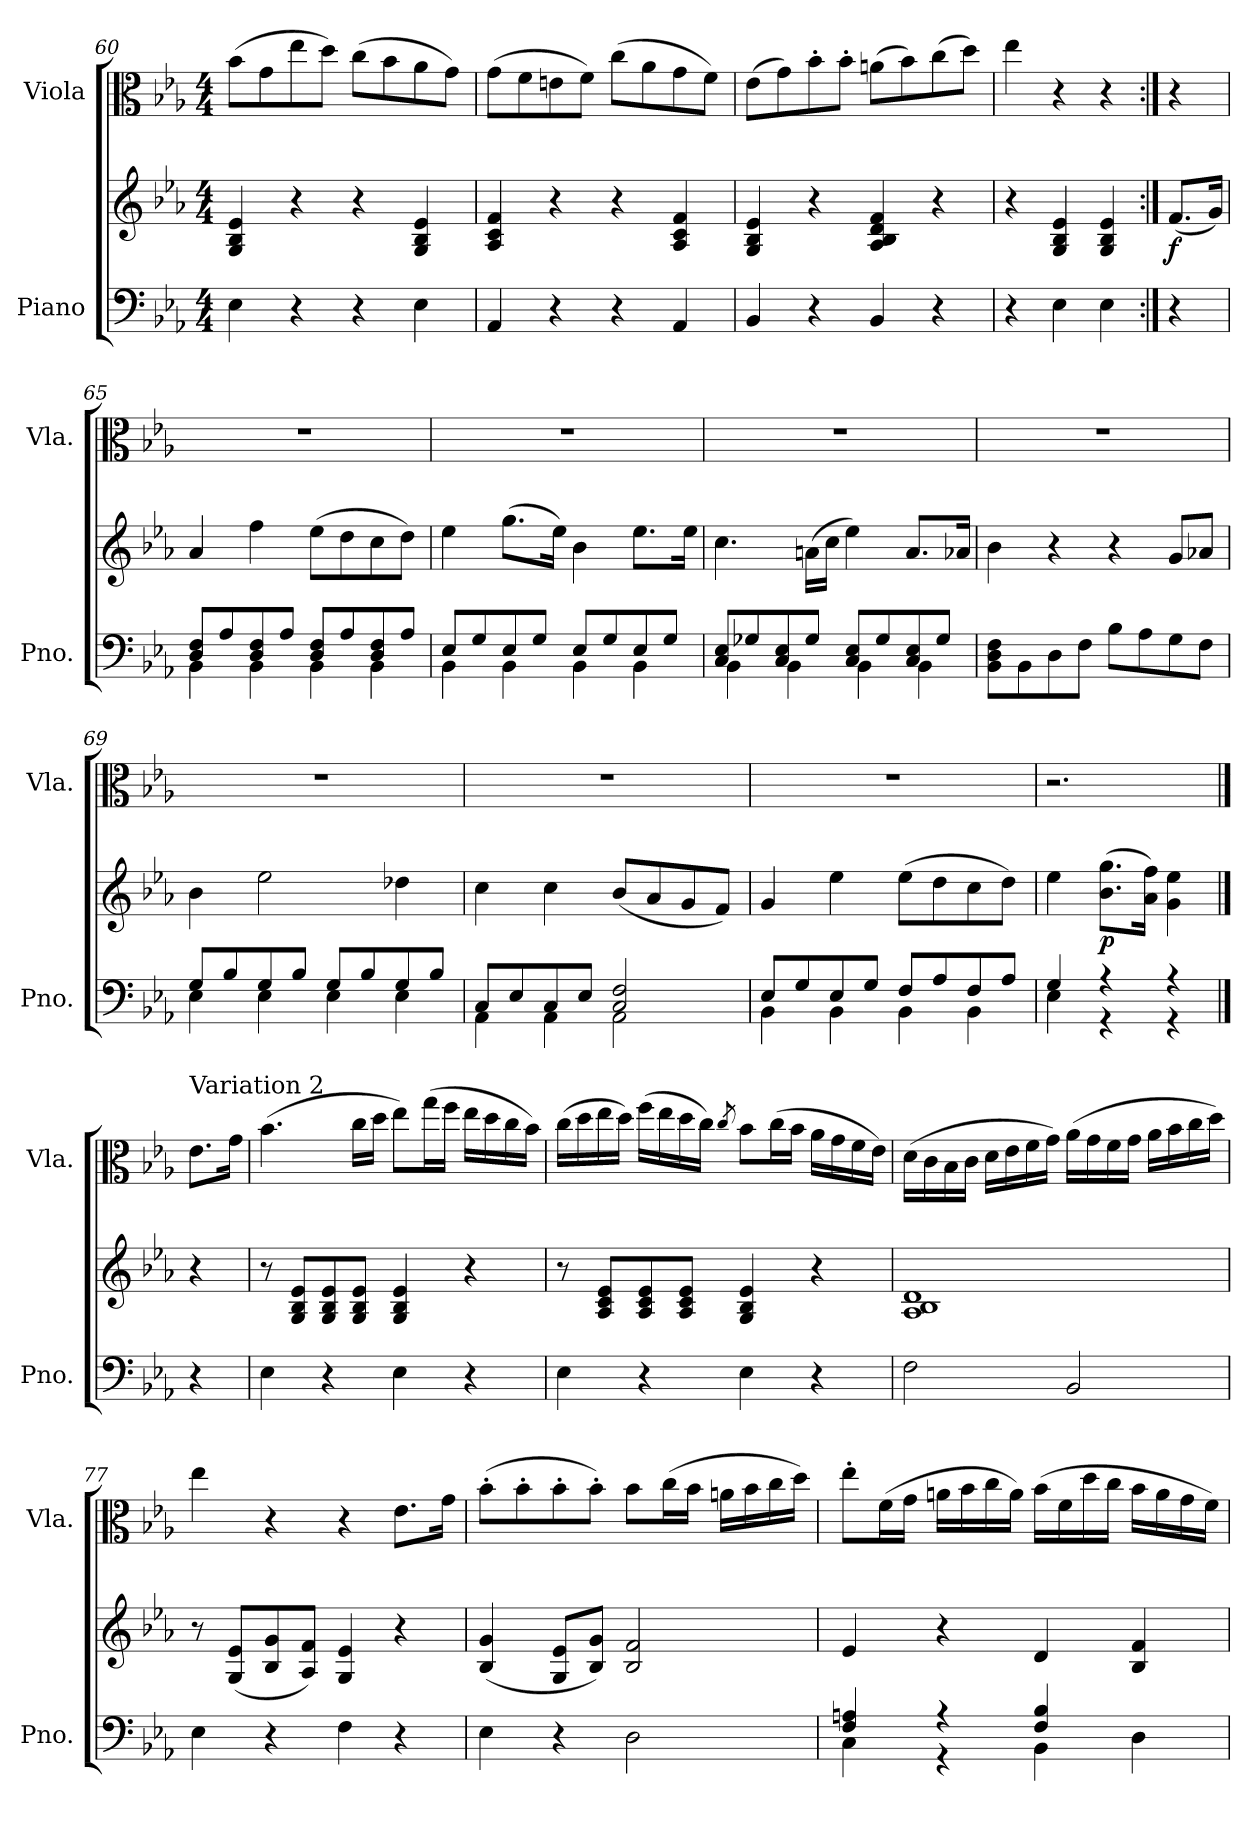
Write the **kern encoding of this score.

**kern	**kern	**dynam	**kern
*part2	*part2	*part2	*part1
*staff3	*staff2	*staff2/3	*staff1
*I"Piano	*	*	*I"Viola
*I'Pno.	*	*	*I'Vla.
*clefF4	*clefG2	*	*clefC3
*k[b-e-a-]	*k[b-e-a-]	*	*k[b-e-a-]
*M4/4	*M4/4	*	*M4/4
=60	=60	=60	=60
4E-\	4G/ 4B-/ 4e-/	.	(>8b-\L
.	.	.	8g\
4r	4r	.	8ee-\
.	.	.	8dd\J)
4r	4r	.	(>8cc\L
.	.	.	8b-\
4E-\	4G/ 4B-/ 4e-/	.	8a-\
.	.	.	8g\J)
!!LO:LB:g=z
=61	=61	=61	=61
4AA-/	4A-/ 4c/ 4f/	.	(>8g\L
.	.	.	8f\
4r	4r	.	8en\
.	.	.	8f\J)
4r	4r	.	(>8cc\L
.	.	.	8a-\
4AA-/	4A-/ 4c/ 4f/	.	8g\
.	.	.	8f\J)
=62	=62	=62	=62
4BB-/	4G/ 4B-/ 4e-/	.	(>8e-\L
.	.	.	8g\)
4r	4r	.	8b-'\
.	.	.	8b-'\J
4BB-/	4A-/ 4B-/ 4d/ 4f/	.	(>8an\L
.	.	.	8b-\)
4r	4r	.	(>8cc\
.	.	.	8dd\J)
=63	=63	=63	=63
4r	4r	.	4ee-\
4E-\	4G/ 4B-/ 4e-/	.	4r
4E-\	4G/ 4B-/ 4e-/	.	4r
=64:|!	=64:|!	=64:|!	=64:|!
!	!	!LO:DY:b	!
4r	(<8.f/L	f	4r
.	16g/Jk)	.	.
=65	=65	=65	=65
*^	*	*	*
8D/ 8F/L	4BB-\	4a-/	.	1r
8A-/	.	.	.	.
8D/ 8F/	4BB-\	4ff\	.	.
8A-/J	.	.	.	.
8D/ 8F/L	4BB-\	(>8ee-\L	.	.
8A-/	.	8dd\	.	.
8D/ 8F/	4BB-\	8cc\	.	.
8A-/J	.	8dd\J)	.	.
!!LO:LB:g=z
=66	=66	=66	=66	=66
8E-/L	4BB-\	4ee-\	.	1r
8G/	.	.	.	.
8E-/	4BB-\	(>8.gg\L	.	.
8G/J	.	.	.	.
.	.	16ee-\Jk)	.	.
8E-/L	4BB-\	4b-\	.	.
8G/	.	.	.	.
8E-/	4BB-\	8.ee-\L	.	.
8G/J	.	.	.	.
.	.	16ee-\Jk	.	.
=67	=67	=67	=67	=67
8C/ 8E-/L	4BB-\	4.cc\	.	1r
8G-X/	.	.	.	.
8C/ 8E-/	4BB-\	.	.	.
8G-/J	.	(>16an\LL	.	.
.	.	16cc\JJ	.	.
8C/ 8E-/L	4BB-\	4ee-\)	.	.
8G-/	.	.	.	.
8C/ 8E-/	4BB-\	8.a/L	.	.
8G-/J	.	.	.	.
.	.	16a-X/Jk	.	.
*v	*v	*	*	*
=68	=68	=68	=68
8BB-\ 8D\ 8F\L	4b-\	.	1r
8BB-\	.	.	.
8D\	4r	.	.
8F\J	.	.	.
8B-\L	4r	.	.
8A-\	.	.	.
8G\	8g/L	.	.
8F\J	8a-X/J	.	.
!!LO:PB:g=z
=69	=69	=69	=69
*^	*	*	*
8G/L	4E-\	4b-\	.	1r
8B-/	.	.	.	.
8G/	4E-\	2ee-\	.	.
8B-/J	.	.	.	.
8G/L	4E-\	.	.	.
8B-/	.	.	.	.
8G/	4E-\	4dd-X\	.	.
8B-/J	.	.	.	.
=70	=70	=70	=70	=70
8C/L	4AA-\	4cc\	.	1r
8E-/	.	.	.	.
8C/	4AA-\	4cc\	.	.
8E-/J	.	.	.	.
2C/ 2F/	2AA-\	(<8b-/L	.	.
.	.	8a-/	.	.
.	.	8g/	.	.
.	.	8f/J)	.	.
=71	=71	=71	=71	=71
8E-/L	4BB-\	4g/	.	1r
8G/	.	.	.	.
8E-/	4BB-\	4ee-\	.	.
8G/J	.	.	.	.
8F/L	4BB-\	(>8ee-\L	.	.
8A-/	.	8dd\	.	.
8F/	4BB-\	8cc\	.	.
8A-/J	.	8dd\J)	.	.
=72	=72	=72	=72	=72
4G/	4E-\	4ee-\	.	2.r
!	!	!	!LO:DY:b	!
4r	4r	(>8.b-\ 8.gg\L	p	.
.	.	16a-\ 16ff\Jk)	.	.
4r	4r	4g\ 4ee-\	.	.
==73	==73	==73	==73	==73
!	!	!	!	!LO:TX:a:t=Variation 2
*v	*v	*	*	*
4r	4r	.	8.e-\L
.	.	.	16g\Jk
!!LO:LB:g=z
=74	=74	=74	=74
4E-\	8r	.	(>4.b-\
.	8G/ 8B-/ 8e-/L	.	.
4r	8G/ 8B-/ 8e-/	.	.
.	8G/ 8B-/ 8e-/J	.	16cc\LL
.	.	.	16dd\JJ
4E-\	4G/ 4B-/ 4e-/	.	8ee-\L)
.	.	.	(>16gg\L
.	.	.	16ff\JJ
4r	4r	.	16ee-\LL
.	.	.	16dd\
.	.	.	16cc\
.	.	.	16b-\JJ)
=75	=75	=75	=75
4E-\	8r	.	(>16cc\LL
.	.	.	16dd\
.	8A-/ 8c/ 8e-/L	.	16ee-\
.	.	.	16dd\JJ)
4r	8A-/ 8c/ 8e-/	.	(>16ff\LL
.	.	.	16ee-\
.	8A-/ 8c/ 8e-/J	.	16dd\
.	.	.	16cc\JJ)
.	.	.	8qcc/
4E-\	4G/ 4B-/ 4e-/	.	8b-\L
.	.	.	(>16cc\L
.	.	.	16b-\JJ
4r	4r	.	16a-\LL
.	.	.	16g\
.	.	.	16f\
.	.	.	16e-\JJ)
!!LO:LB:g=z
=76	=76	=76	=76
2F\	1A- 1B- 1d	.	(>16d\LL
.	.	.	16c\
.	.	.	16B-\
.	.	.	16c\JJ
.	.	.	16d\LL
.	.	.	16e-\
.	.	.	16f\
.	.	.	16g\JJ)
2BB-/	.	.	(>16a-\LL
.	.	.	16g\
.	.	.	16f\
.	.	.	16g\JJ
.	.	.	16a-\LL
.	.	.	16b-\
.	.	.	16cc\
.	.	.	16dd\JJ)
=77	=77	=77	=77
4E-\	8r	.	4ee-\
.	(<8G/ 8e-/L	.	.
4r	8B-/ 8g/	.	4r
.	8A-/ 8f/J)	.	.
4F\	4G/ 4e-/	.	4r
4r	4r	.	8.e-\L
.	.	.	16g\Jk
=78	=78	=78	=78
4E-\	(<4B-/ 4g/	.	(>8b-'\L
.	.	.	8b-'\
4r	8G/ 8e-/L	.	8b-'\
.	8B-/ 8g/J)	.	8b-'\J)
2D\	2B-/ 2f/	.	8b-\L
.	.	.	(>16cc\L
.	.	.	16b-\JJ
.	.	.	16an\LL
.	.	.	16b-\
.	.	.	16cc\
.	.	.	16dd\JJ)
!!LO:LB:g=z
=79	=79	=79	=79
*^	*	*	*
4F/ 4An/	4C\	4e-/	.	8ee-'\L
.	.	.	.	(>16f\L
.	.	.	.	16g\JJ
4r	4r	4r	.	16an\LL
.	.	.	.	16b-\
.	.	.	.	16cc\
.	.	.	.	16a\JJ)
4F/ 4B-/	4BB-\	4d/	.	(>16b-\LL
.	.	.	.	16f\
.	.	.	.	16dd\
.	.	.	.	16cc\JJ
4ryy	4D\	4B-/ 4f/	.	16b-\LL
.	.	.	.	16a\
.	.	.	.	16g\
.	.	.	.	16f\JJ)
*v	*v	*	*	*
=	=	=	=
*-	*-	*-	*-
